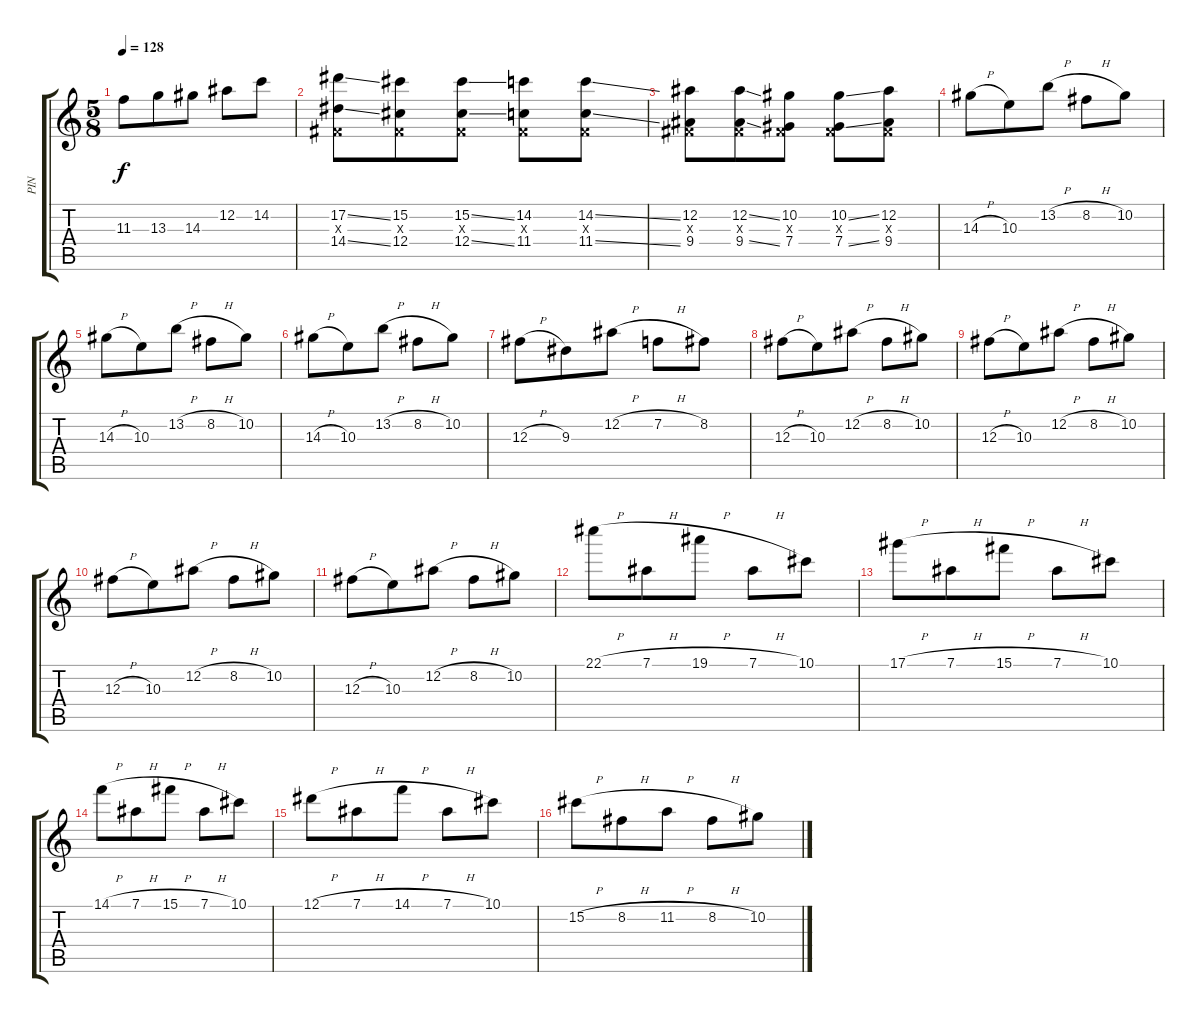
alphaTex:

\track ("PIN" "PIN") {instrument distortionguitar}
\staff {score tabs}
\tuning (Eb4 Bb3 Gb3 Db3 Ab2 Db2) {hide}
\ts (5 8)
\tempo 128
\clef g2
\ks c
11.3.8{dy f instrument distortionguitar} 13.3.8 14.3.8 12.2.8 14.2.8 |
(17.2{ss} 0.3{x} 14.4{ss}).8 (15.2 0.3{x} 12.4).8 (15.2{ss} 0.3{x} 12.4{ss}).8 (14.2 0.3{x} 11.4).8 (14.2{ss} 0.3{x} 11.4{ss}).8 |
(12.2 0.3{x} 9.4).8 (12.2{ss} 0.3{x} 9.4{ss}).8 (10.2 0.3{x} 7.4).8 (10.2{ss} 0.3{x} 7.4{ss}).8 (12.2 0.3{x} 9.4).8 |
14.3{h}.8 10.3.8 13.2{h}.8 8.2{h}.8 10.2.8 |
14.3{h}.8 10.3.8 13.2{h}.8 8.2{h}.8 10.2.8 |
14.3{h}.8 10.3.8 13.2{h}.8 8.2{h}.8 10.2.8 |
12.3{h}.8{instrument distortionguitar} 9.3.8 12.2{h}.8 7.2{h}.8 8.2.8 |
12.3{h}.8 10.3.8 12.2{h}.8 8.2{h}.8 10.2.8 |
12.3{h}.8 10.3.8 12.2{h}.8 8.2{h}.8 10.2.8 |
12.3{h}.8 10.3.8 12.2{h}.8 8.2{h}.8 10.2.8 |
12.3{h}.8 10.3.8 12.2{h}.8 8.2{h}.8 10.2.8 |
22.1{h}.8 7.1{h}.8 19.1{h}.8 7.1{h}.8 10.1.8 |
17.1{h}.8 7.1{h}.8 15.1{h}.8 7.1{h}.8 10.1.8 |
14.1{h}.8 7.1{h}.8 15.1{h}.8 7.1{h}.8 10.1.8 |
12.1{h}.8 7.1{h}.8 14.1{h}.8 7.1{h}.8 10.1.8 |
15.2{h}.8 8.2{h}.8 11.2{h}.8 8.2{h}.8 10.2.8
